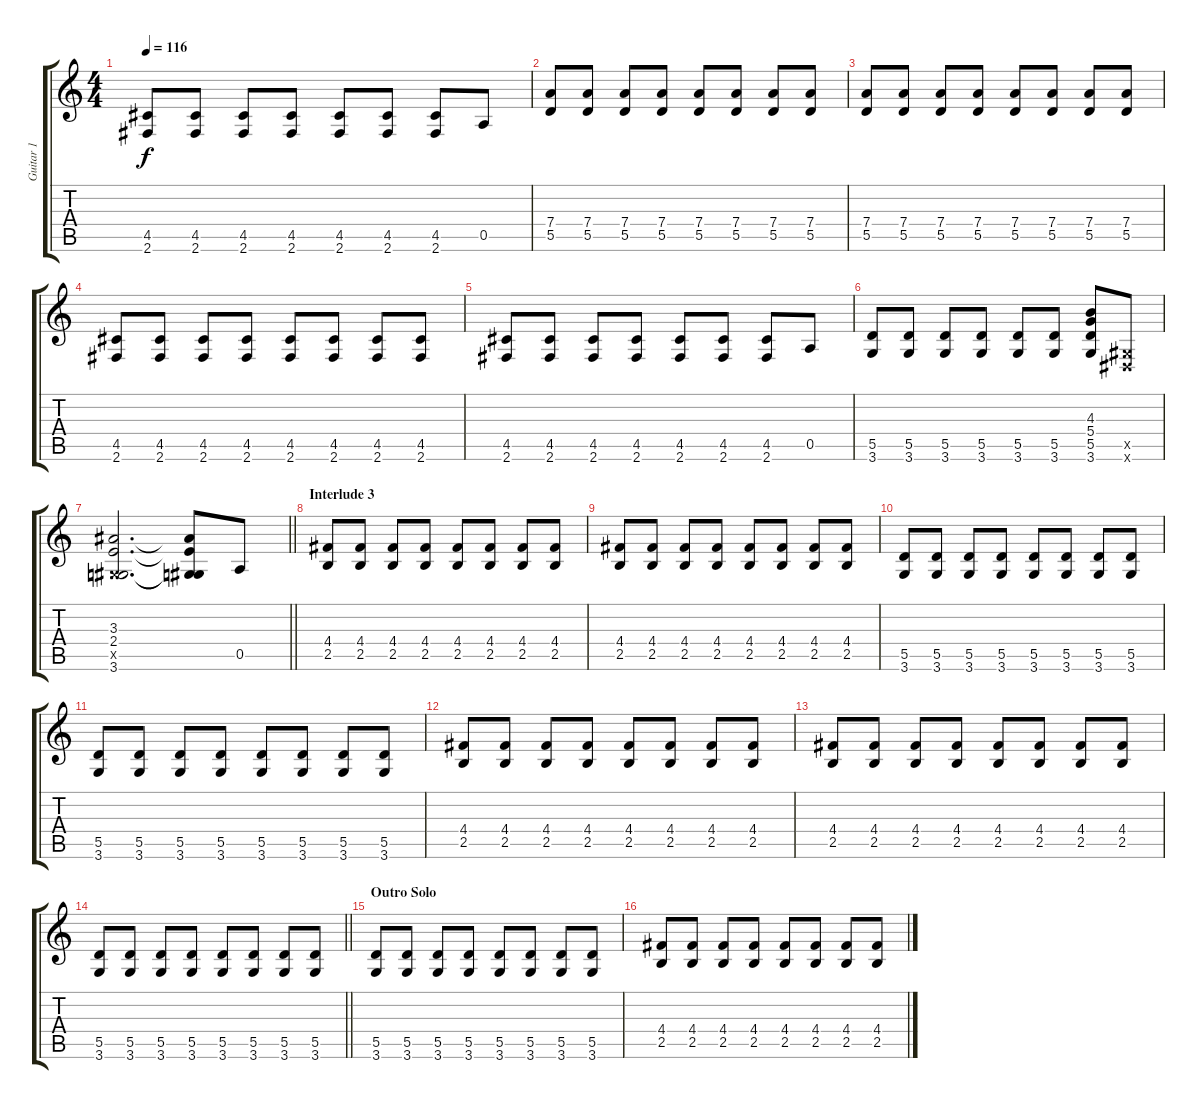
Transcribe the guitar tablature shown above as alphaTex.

\track ("Guitar 1" "Guitar 1") {instrument electricguitarmuted}
\staff {score tabs}
\tuning (E4 B3 G3 D3 A2 E2) {hide}
\ts (4 4)
\tempo 116
\clef g2
\ks c
(4.5 2.6).8{dy f} (4.5 2.6).8 (4.5 2.6).8 (4.5 2.6).8 (4.5 2.6).8 (4.5 2.6).8 (4.5 2.6).8 0.5.8 |
(7.4 5.5).8 (7.4 5.5).8 (7.4 5.5).8 (7.4 5.5).8 (7.4 5.5).8 (7.4 5.5).8 (7.4 5.5).8 (7.4 5.5).8 |
(7.4 5.5).8 (7.4 5.5).8 (7.4 5.5).8 (7.4 5.5).8 (7.4 5.5).8 (7.4 5.5).8 (7.4 5.5).8 (7.4 5.5).8 |
(4.5 2.6).8 (4.5 2.6).8 (4.5 2.6).8 (4.5 2.6).8 (4.5 2.6).8 (4.5 2.6).8 (4.5 2.6).8 (4.5 2.6).8 |
(4.5 2.6).8 (4.5 2.6).8 (4.5 2.6).8 (4.5 2.6).8 (4.5 2.6).8 (4.5 2.6).8 (4.5 2.6).8 0.5.8 |
(5.5 3.6).8 (5.5 3.6).8 (5.5 3.6).8 (5.5 3.6).8 (5.5 3.6).8 (5.5 3.6).8 (4.3 5.4 5.5 3.6).8 (-1.5{x} -1.6{x}).8 |
\barLineRight lightlight
(3.3 2.4 -1.5{x} 3.6).2{d} (3.3{t} 2.4{t} -1.5{t} 3.6{t}).8 0.5.8 |
\section ("" "Interlude 3")
(4.4 2.5).8 (4.4 2.5).8 (4.4 2.5).8 (4.4 2.5).8 (4.4 2.5).8 (4.4 2.5).8 (4.4 2.5).8 (4.4 2.5).8 |
(4.4 2.5).8 (4.4 2.5).8 (4.4 2.5).8 (4.4 2.5).8 (4.4 2.5).8 (4.4 2.5).8 (4.4 2.5).8 (4.4 2.5).8 |
(5.5 3.6).8 (5.5 3.6).8 (5.5 3.6).8 (5.5 3.6).8 (5.5 3.6).8 (5.5 3.6).8 (5.5 3.6).8 (5.5 3.6).8 |
(5.5 3.6).8 (5.5 3.6).8 (5.5 3.6).8 (5.5 3.6).8 (5.5 3.6).8 (5.5 3.6).8 (5.5 3.6).8 (5.5 3.6).8 |
(4.4 2.5).8 (4.4 2.5).8 (4.4 2.5).8 (4.4 2.5).8 (4.4 2.5).8 (4.4 2.5).8 (4.4 2.5).8 (4.4 2.5).8 |
(4.4 2.5).8 (4.4 2.5).8 (4.4 2.5).8 (4.4 2.5).8 (4.4 2.5).8 (4.4 2.5).8 (4.4 2.5).8 (4.4 2.5).8 |
\barLineRight lightlight
(5.5 3.6).8 (5.5 3.6).8 (5.5 3.6).8 (5.5 3.6).8 (5.5 3.6).8 (5.5 3.6).8 (5.5 3.6).8 (5.5 3.6).8 |
\section ("" "Outro Solo")
(5.5 3.6).8 (5.5 3.6).8 (5.5 3.6).8 (5.5 3.6).8 (5.5 3.6).8 (5.5 3.6).8 (5.5 3.6).8 (5.5 3.6).8 |
(4.4 2.5).8 (4.4 2.5).8 (4.4 2.5).8 (4.4 2.5).8 (4.4 2.5).8 (4.4 2.5).8 (4.4 2.5).8 (4.4 2.5).8
